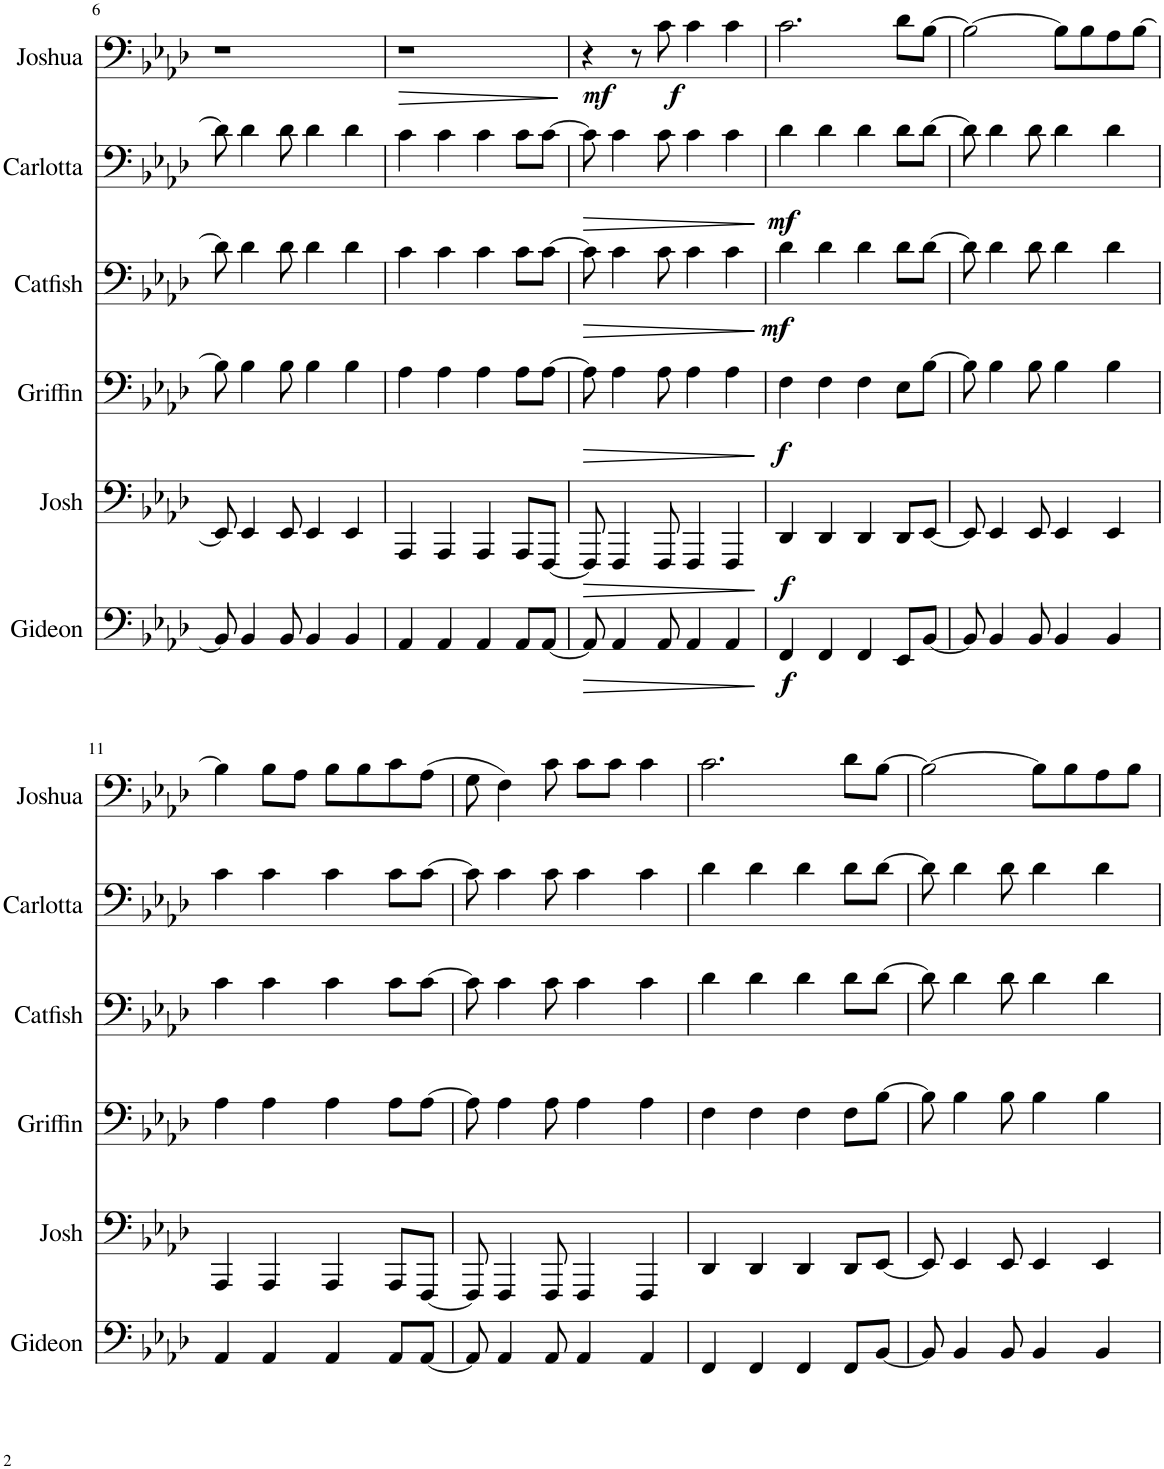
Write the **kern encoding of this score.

**kern	**dynam	**kern	**dynam	**kern	**dynam	**kern	**dynam	**kern	**dynam	**kern	**dynam
*part6	*part6	*part5	*part5	*part4	*part4	*part3	*part3	*part2	*part2	*part1	*part1
*staff6	*staff6	*staff5	*staff5	*staff4	*staff4	*staff3	*staff3	*staff2	*staff2	*staff1	*staff1
*I"Gideon	*	*I"Josh	*	*I"Griffin	*	*I"Catfish	*	*I"Carlotta	*	*I"Joshua	*
*I'Gideon	*	*I'Josh	*	*I'Griffin	*	*I'Catfish	*	*I'Carlotta	*	*I'Joshua	*
!!LO:PB:g=z
*clefF4	*	*clefF4	*	*clefF4	*	*clefF4	*	*clefF4	*	*clefF4	*
*Trd-7c-12	*	*Trd-7c-12	*	*	*	*Trd4c7	*	*	*	*	*
*k[b-e-a-d-]	*	*k[b-e-a-d-]	*	*k[b-e-a-d-]	*	*k[b-e-a-d-]	*	*k[b-e-a-d-]	*	*k[b-e-a-d-]	*
*M4/4	*	*M4/4	*	*M4/4	*	*M4/4	*	*M4/4	*	*M4/4	*
=6	=6	=6	=6	=6	=6	=6	=6	=6	=6	=6	=6
8BB-/]	.	8EE-/]	.	8B-\]	.	8d-\]	.	8d-\]	.	1r	.
4BB-/	.	4EE-/	.	4B-\	.	4d-\	.	4d-\	.	.	.
8BB-/	.	8EE-/	.	8B-\	.	8d-\	.	8d-\	.	.	.
4BB-/	.	4EE-/	.	4B-\	.	4d-\	.	4d-\	.	.	.
4BB-/	.	4EE-/	.	4B-\	.	4d-\	.	4d-\	.	.	.
=7	=7	=7	=7	=7	=7	=7	=7	=7	=7	=7	=7
!	!	!	!	!	!	!	!	!	!	!	!LO:HP:b
4AA-/	.	4AAA-/	.	4A-\	.	4c\	.	4c\	.	1r	>
4AA-/	.	4AAA-/	.	4A-\	.	4c\	.	4c\	.	.	.
4AA-/	.	4AAA-/	.	4A-\	.	4c\	.	4c\	.	.	.
8AA-/L	.	8AAA-/L	.	8A-\L	.	8c\L	.	8c\L	.	.	.
[8AA-/J	.	[8FFF/J	.	[8A-\J	.	[8c\J	.	[8c\J	.	.	.
.	.	.	.	.	.	.	.	.	.	.	]
=8	=8	=8	=8	=8	=8	=8	=8	=8	=8	=8	=8
!	!LO:HP:b	!	!LO:HP:b	!	!LO:HP:b	!	!LO:HP:b	!	!LO:HP:b	!	!LO:DY:b
8AA-/]	>	8FFF/]	>	8A-\]	>	8c\]	>	8c\]	>	4r	mf
4AA-/	.	4FFF/	.	4A-\	.	4c\	.	4c\	.	.	.
.	.	.	.	.	.	.	.	.	.	8r	.
!	!	!	!	!	!	!	!	!	!	!	!LO:DY:b
8AA-/	.	8FFF/	.	8A-\	.	8c\	.	8c\	.	8c\	f
4AA-/	.	4FFF/	.	4A-\	.	4c\	.	4c\	.	4c\	.
4AA-/	.	4FFF/	.	4A-\	.	4c\	.	4c\	.	4c\	.
.	]	.	]	.	]	.	]	.	]	.	.
=9	=9	=9	=9	=9	=9	=9	=9	=9	=9	=9	=9
!	!LO:DY:b	!	!LO:DY:b	!	!LO:DY:b	!	!LO:DY:b	!	!LO:DY:b	!	!
4FF/	f	4DD-/	f	4F\	f	4d-\	mf	4d-\	mf	2.c\	.
4FF/	.	4DD-/	.	4F\	.	4d-\	.	4d-\	.	.	.
4FF/	.	4DD-/	.	4F\	.	4d-\	.	4d-\	.	.	.
8EE-/L	.	8DD-/L	.	8E-\L	.	8d-\L	.	8d-\L	.	8d-\L	.
[8BB-/J	.	[8EE-/J	.	[8B-\J	.	[8d-\J	.	[8d-\J	.	[8B-\J	.
=10	=10	=10	=10	=10	=10	=10	=10	=10	=10	=10	=10
8BB-/]	.	8EE-/]	.	8B-\]	.	8d-\]	.	8d-\]	.	2B-\_	.
4BB-/	.	4EE-/	.	4B-\	.	4d-\	.	4d-\	.	.	.
8BB-/	.	8EE-/	.	8B-\	.	8d-\	.	8d-\	.	.	.
4BB-/	.	4EE-/	.	4B-\	.	4d-\	.	4d-\	.	8B-\L]	.
.	.	.	.	.	.	.	.	.	.	8B-\	.
4BB-/	.	4EE-/	.	4B-\	.	4d-\	.	4d-\	.	8A-\	.
.	.	.	.	.	.	.	.	.	.	[8B-\J	.
!!LO:LB:g=z
=11	=11	=11	=11	=11	=11	=11	=11	=11	=11	=11	=11
4AA-/	.	4AAA-/	.	4A-\	.	4c\	.	4c\	.	4B-\]	.
4AA-/	.	4AAA-/	.	4A-\	.	4c\	.	4c\	.	8B-\L	.
.	.	.	.	.	.	.	.	.	.	8A-\J	.
4AA-/	.	4AAA-/	.	4A-\	.	4c\	.	4c\	.	8B-\L	.
.	.	.	.	.	.	.	.	.	.	8B-\	.
8AA-/L	.	8AAA-/L	.	8A-\L	.	8c\L	.	8c\L	.	8c\	.
[8AA-/J	.	[8FFF/J	.	[8A-\J	.	[8c\J	.	[8c\J	.	(8A-\J	.
=12	=12	=12	=12	=12	=12	=12	=12	=12	=12	=12	=12
8AA-/]	.	8FFF/]	.	8A-\]	.	8c\]	.	8c\]	.	8G\	.
4AA-/	.	4FFF/	.	4A-\	.	4c\	.	4c\	.	4F\)	.
8AA-/	.	8FFF/	.	8A-\	.	8c\	.	8c\	.	8c\	.
4AA-/	.	4FFF/	.	4A-\	.	4c\	.	4c\	.	8c\L	.
.	.	.	.	.	.	.	.	.	.	8c\J	.
4AA-/	.	4FFF/	.	4A-\	.	4c\	.	4c\	.	4c\	.
=13	=13	=13	=13	=13	=13	=13	=13	=13	=13	=13	=13
4FF/	.	4DD-/	.	4F\	.	4d-\	.	4d-\	.	2.c\	.
4FF/	.	4DD-/	.	4F\	.	4d-\	.	4d-\	.	.	.
4FF/	.	4DD-/	.	4F\	.	4d-\	.	4d-\	.	.	.
8FF/L	.	8DD-/L	.	8F\L	.	8d-\L	.	8d-\L	.	8d-\L	.
[8BB-/J	.	[8EE-/J	.	[8B-\J	.	[8d-\J	.	[8d-\J	.	[8B-\J	.
=14	=14	=14	=14	=14	=14	=14	=14	=14	=14	=14	=14
8BB-/]	.	8EE-/]	.	8B-\]	.	8d-\]	.	8d-\]	.	2B-\_	.
4BB-/	.	4EE-/	.	4B-\	.	4d-\	.	4d-\	.	.	.
8BB-/	.	8EE-/	.	8B-\	.	8d-\	.	8d-\	.	.	.
4BB-/	.	4EE-/	.	4B-\	.	4d-\	.	4d-\	.	8B-\L]	.
.	.	.	.	.	.	.	.	.	.	8B-\	.
4BB-/	.	4EE-/	.	4B-\	.	4d-\	.	4d-\	.	8A-\	.
.	.	.	.	.	.	.	.	.	.	8B-\J	.
=	=	=	=	=	=	=	=	=	=	=	=
*-	*-	*-	*-	*-	*-	*-	*-	*-	*-	*-	*-
